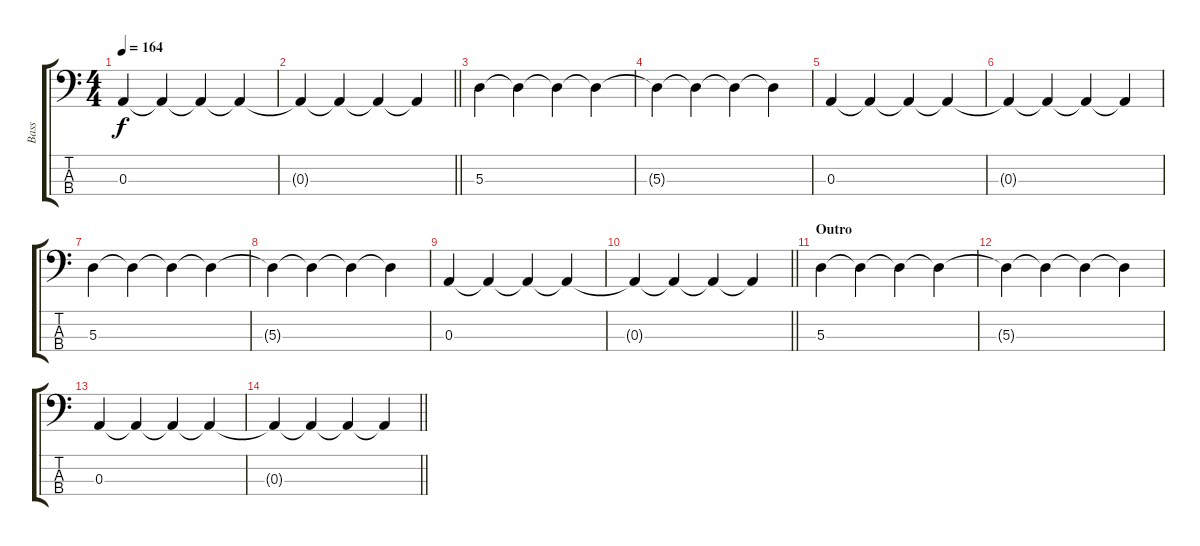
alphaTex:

\track ("Bass" "Bass") {instrument electricbassfinger}
\staff {score tabs}
\tuning (G2 D2 A1 E1) {hide}
\ts (4 4)
\tempo 164
\clef f4
\ks c
0.3.4{dy f} 0.3{t}.4 0.3{t}.4 0.3{t}.4 |
\barLineRight lightlight
0.3{t}.4 0.3{t}.4 0.3{t}.4 0.3{t}.4 |
5.3.4 5.3{t}.4 5.3{t}.4 5.3{t}.4 |
5.3{t}.4 5.3{t}.4 5.3{t}.4 5.3{t}.4 |
0.3.4 0.3{t}.4 0.3{t}.4 0.3{t}.4 |
0.3{t}.4 0.3{t}.4 0.3{t}.4 0.3{t}.4 |
5.3.4 5.3{t}.4 5.3{t}.4 5.3{t}.4 |
5.3{t}.4 5.3{t}.4 5.3{t}.4 5.3{t}.4 |
0.3.4 0.3{t}.4 0.3{t}.4 0.3{t}.4 |
\barLineRight lightlight
0.3{t}.4 0.3{t}.4 0.3{t}.4 0.3{t}.4 |
\section ("" "Outro")
5.3.4 5.3{t}.4 5.3{t}.4 5.3{t}.4 |
5.3{t}.4 5.3{t}.4 5.3{t}.4 5.3{t}.4 |
0.3.4 0.3{t}.4 0.3{t}.4 0.3{t}.4 |
\barLineRight lightlight
0.3{t}.4 0.3{t}.4 0.3{t}.4 0.3{t}.4
